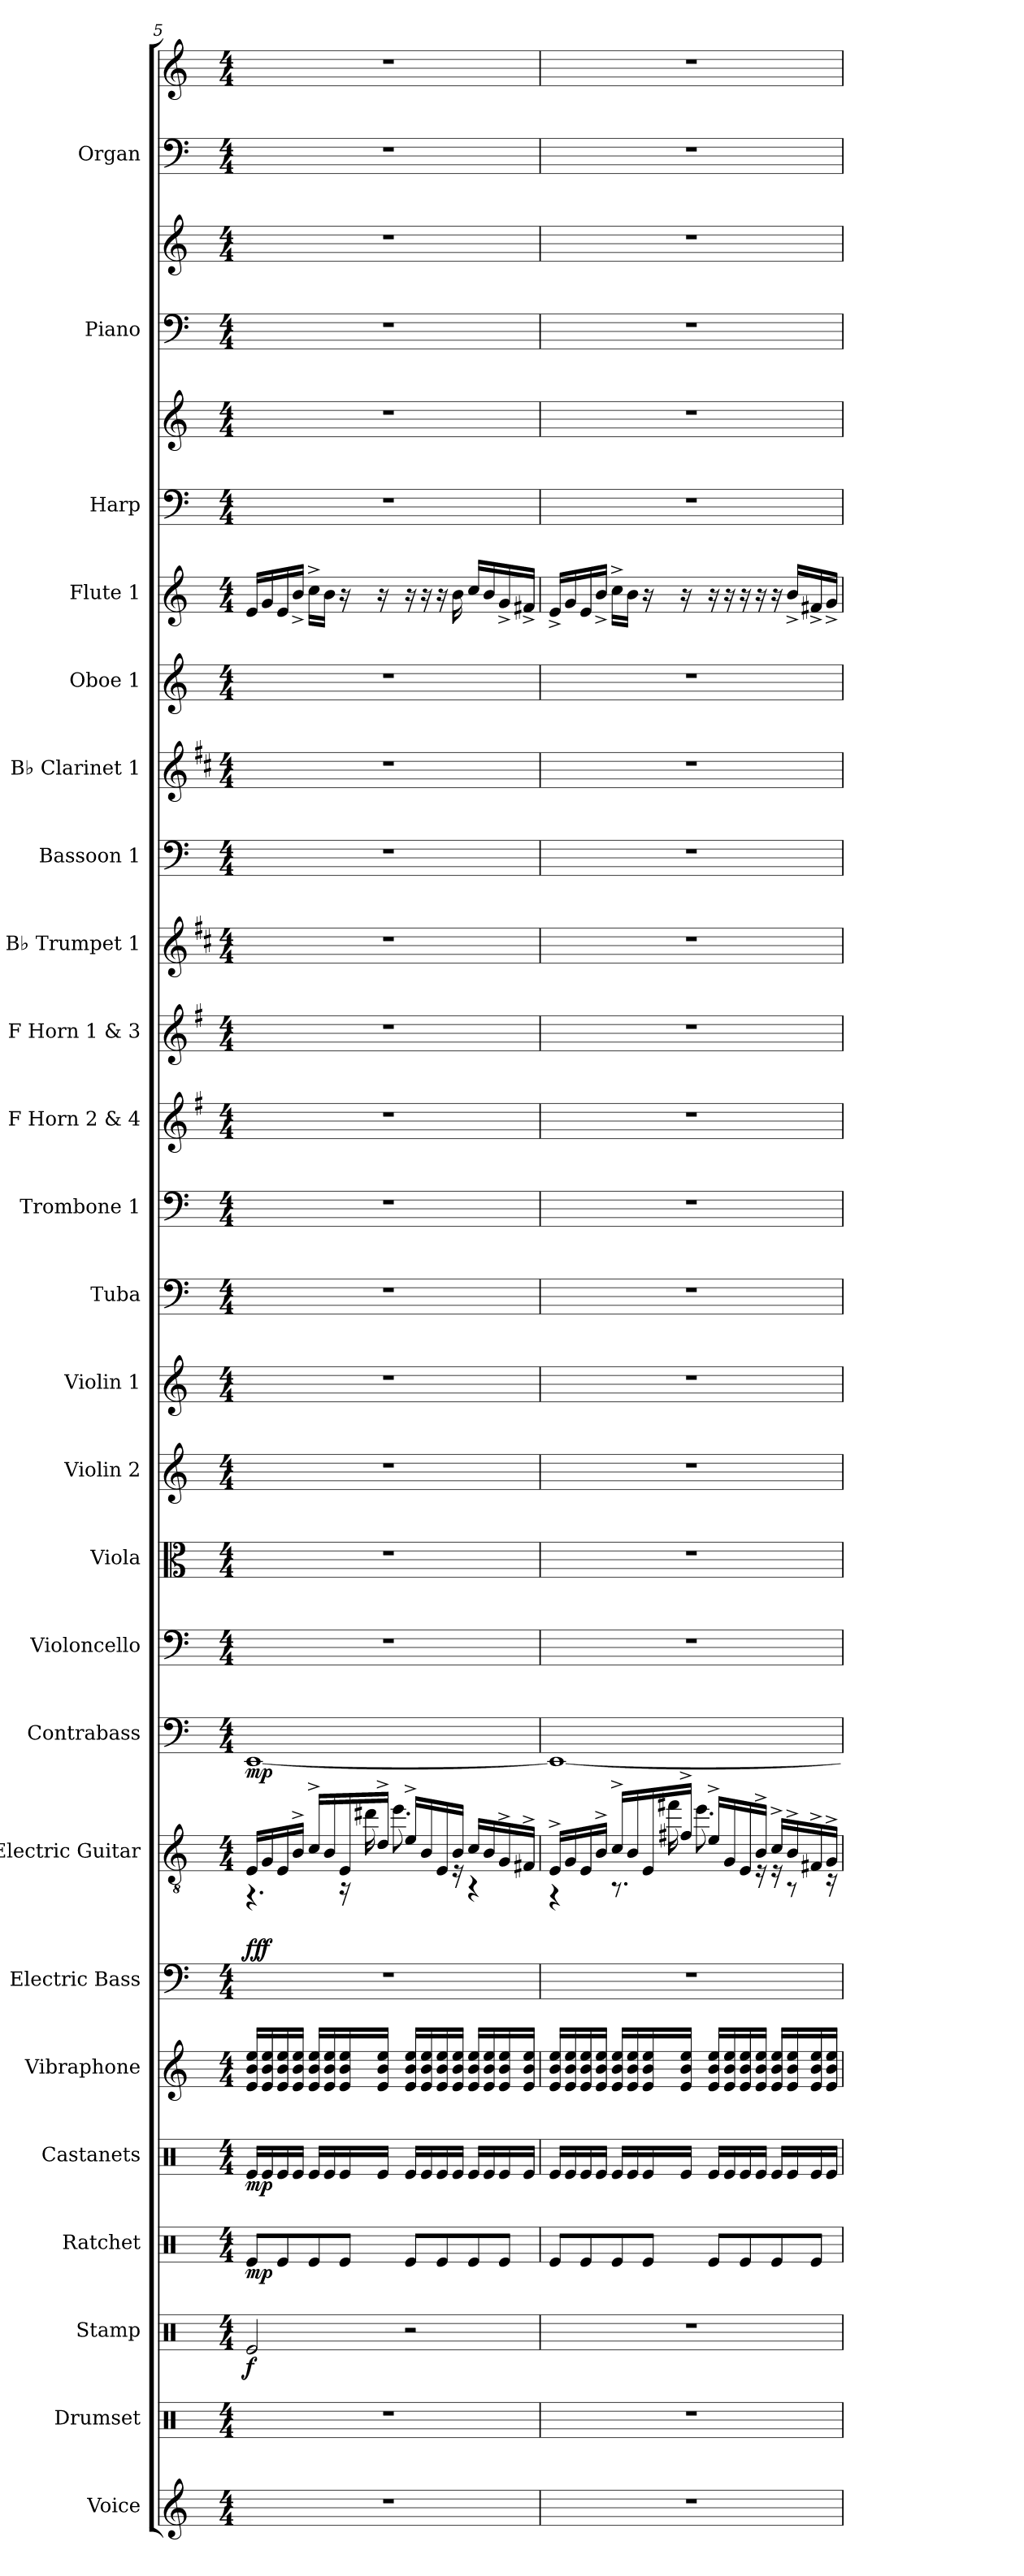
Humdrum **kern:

**kern	**kern	**kern	**dynam	**kern	**dynam	**kern	**dynam	**kern	**kern	**kern	**dynam	**kern	**dynam	**kern	**kern	**kern	**kern	**kern	**kern	**kern	**kern	**kern	**kern	**kern	**kern	**kern	**kern	**kern	**kern	**kern	**kern	**kern
*part25	*part24	*part23	*part23	*part22	*part22	*part21	*part21	*part20	*part19	*part18	*part18	*part17	*part17	*part16	*part15	*part14	*part13	*part12	*part11	*part10	*part9	*part8	*part7	*part6	*part5	*part4	*part3	*part3	*part2	*part2	*part1	*part1
*staff28	*staff27	*staff26	*staff26	*staff25	*staff25	*staff24	*staff24	*staff23	*staff22	*staff21	*staff21	*staff20	*staff20	*staff19	*staff18	*staff17	*staff16	*staff15	*staff14	*staff13	*staff12	*staff11	*staff10	*staff9	*staff8	*staff7	*staff6	*staff5	*staff4	*staff3	*staff2	*staff1
*I"Voice	*I"Drumset	*I"Stamp	*	*I"Ratchet	*	*I"Castanets	*	*I"Vibraphone	*I"Electric Bass	*I"Electric Guitar	*	*I"Contrabass	*	*I"Violoncello	*I"Viola	*I"Violin 2	*I"Violin 1	*I"Tuba	*I"Trombone 1	*I"F Horn 2 &amp; 4	*I"F Horn 1 &amp; 3	*I"B♭ Trumpet 1	*I"Bassoon 1	*I"B♭ Clarinet 1	*I"Oboe 1	*I"Flute 1	*I"Harp	*	*I"Piano	*	*I"Organ	*
*I'Vo.	*I'Drs.	*I'Sta.	*	*I'Rat.	*	*I'Cst.	*	*I'Vib.	*I'El. B.	*I'El. Guit.	*	*I'Cb.	*	*I'Vc.	*I'Vla.	*I'Vln. 2	*I'Vln. 1	*I'Tba.	*I'Tbn. 1	*I'F Hn. 2 4	*I'F Hn. 1 3	*I'B♭ Tpt. 1	*I'Bsn. 1	*I'B♭ Cl. 1	*I'Ob. 1	*I'Fl. 1	*I'Hrp.	*	*I'Pno.	*	*I'Org.	*
!!LO:PB:g=z
*clefG2	*clefX	*clefX	*	*clefX	*	*clefX	*	*clefG2	*clefF4	*clefGv2	*	*clefF4	*	*clefF4	*clefC3	*clefG2	*clefG2	*clefF4	*clefF4	*clefG2	*clefG2	*clefG2	*clefF4	*clefG2	*clefG2	*clefG2	*clefF4	*clefG2	*clefF4	*clefG2	*clefF4	*clefG2
*	*	*	*	*	*	*	*	*	*ITrd7c12	*	*	*ITrd7c12	*	*	*	*	*	*	*	*ITrd4c7	*ITrd4c7	*ITrd1c2	*	*ITrd1c2	*	*	*	*	*	*	*	*
*k[]	*k[]	*k[]	*	*k[]	*	*k[]	*	*k[]	*k[]	*k[]	*	*k[]	*	*k[]	*k[]	*k[]	*k[]	*k[]	*k[]	*k[]	*k[]	*k[]	*k[]	*k[]	*k[]	*k[]	*k[]	*k[]	*k[]	*k[]	*k[]	*k[]
*M4/4	*M4/4	*M4/4	*	*M4/4	*	*M4/4	*	*M4/4	*M4/4	*M4/4	*	*M4/4	*	*M4/4	*M4/4	*M4/4	*M4/4	*M4/4	*M4/4	*M4/4	*M4/4	*M4/4	*M4/4	*M4/4	*M4/4	*M4/4	*M4/4	*M4/4	*M4/4	*M4/4	*M4/4	*M4/4
=5	=5	=5	=5	=5	=5	=5	=5	=5	=5	=5	=5	=5	=5	=5	=5	=5	=5	=5	=5	=5	=5	=5	=5	=5	=5	=5	=5	=5	=5	=5	=5	=5
*	*	*	*	*	*	*	*	*	*	*^	*	*	*	*	*	*	*	*	*	*	*	*	*	*	*	*	*	*	*	*	*	*
!	!	!	!LO:DY:b	!	!LO:DY:b	!	!LO:DY:b	!	!	!	!	!LO:DY:b	!	!LO:DY:b	!	!	!	!	!	!	!	!	!	!	!	!	!	!	!	!	!	!	!
1r	1r	2Re/	f	8Re/L	mp	16Re/LL	mp	16e/ 16b/ 16ee/LL	1r	16E/LL	4.r	ff	[1EEE	mp	1r	1r	1r	1r	1r	1r	1r	1r	1r	1r	1r	1r	16e/LL	1r	1r	1r	1r	1r	1r
!	!	!	!	!	!	!	!	!	!	!	!	!LO:DY:b	!	!	!	!	!	!	!	!	!	!	!	!	!	!	!	!	!	!	!	!	!
.	.	.	.	.	.	16Re/	.	16e/ 16b/ 16ee/	.	16G/	.	f	.	.	.	.	.	.	.	.	.	.	.	.	.	.	16g/	.	.	.	.	.	.
.	.	.	.	8Re/	.	16Re/	.	16e/ 16b/ 16ee/	.	16E/	.	.	.	.	.	.	.	.	.	.	.	.	.	.	.	.	16e/	.	.	.	.	.	.
.	.	.	.	.	.	16Re/JJ	.	16e/ 16b/ 16ee/JJ	.	16B^/JJ	.	.	.	.	.	.	.	.	.	.	.	.	.	.	.	.	16b^/JJ	.	.	.	.	.	.
.	.	.	.	8Re/	.	16Re/LL	.	16e/ 16b/ 16ee/LL	.	16c^/LL	.	.	.	.	.	.	.	.	.	.	.	.	.	.	.	.	16cc^\LL	.	.	.	.	.	.
.	.	.	.	.	.	16Re/	.	16e/ 16b/ 16ee/	.	16B/	.	.	.	.	.	.	.	.	.	.	.	.	.	.	.	.	16b\JJ	.	.	.	.	.	.
.	.	.	.	8Re/J	.	16Re/	.	16e/ 16b/ 16ee/	.	16E/	16r	.	.	.	.	.	.	.	.	.	.	.	.	.	.	.	16r	.	.	.	.	.	.
.	.	.	.	.	.	16Re/JJ	.	16e/ 16b/ 16ee/JJ	.	16d^/JJ	16dd#X\	.	.	.	.	.	.	.	.	.	.	.	.	.	.	.	16r	.	.	.	.	.	.
.	.	2r	.	8Re/L	.	16Re/LL	.	16e/ 16b/ 16ee/LL	.	16e^/LL	8.ee\	.	.	.	.	.	.	.	.	.	.	.	.	.	.	.	16r	.	.	.	.	.	.
.	.	.	.	.	.	16Re/	.	16e/ 16b/ 16ee/	.	16B/	.	.	.	.	.	.	.	.	.	.	.	.	.	.	.	.	16r	.	.	.	.	.	.
.	.	.	.	8Re/	.	16Re/	.	16e/ 16b/ 16ee/	.	16E/	.	.	.	.	.	.	.	.	.	.	.	.	.	.	.	.	16r	.	.	.	.	.	.
.	.	.	.	.	.	16Re/JJ	.	16e/ 16b/ 16ee/JJ	.	16B/JJ	16r	.	.	.	.	.	.	.	.	.	.	.	.	.	.	.	16b\	.	.	.	.	.	.
.	.	.	.	8Re/	.	16Re/LL	.	16e/ 16b/ 16ee/LL	.	16c/LL	4r	.	.	.	.	.	.	.	.	.	.	.	.	.	.	.	16cc/LL	.	.	.	.	.	.
.	.	.	.	.	.	16Re/	.	16e/ 16b/ 16ee/	.	16B/	.	.	.	.	.	.	.	.	.	.	.	.	.	.	.	.	16b/	.	.	.	.	.	.
.	.	.	.	8Re/J	.	16Re/	.	16e/ 16b/ 16ee/	.	16G^/	.	.	.	.	.	.	.	.	.	.	.	.	.	.	.	.	16g^/	.	.	.	.	.	.
.	.	.	.	.	.	16Re/JJ	.	16e/ 16b/ 16ee/JJ	.	16F#X^/JJ	.	.	.	.	.	.	.	.	.	.	.	.	.	.	.	.	16f#X^/JJ	.	.	.	.	.	.
=6	=6	=6	=6	=6	=6	=6	=6	=6	=6	=6	=6	=6	=6	=6	=6	=6	=6	=6	=6	=6	=6	=6	=6	=6	=6	=6	=6	=6	=6	=6	=6	=6	=6
1r	1r	1r	.	8Re/L	.	16Re/LL	.	16e/ 16b/ 16ee/LL	1r	16E^/LL	4r	.	1EEE_	.	1r	1r	1r	1r	1r	1r	1r	1r	1r	1r	1r	1r	16e^/LL	1r	1r	1r	1r	1r	1r
.	.	.	.	.	.	16Re/	.	16e/ 16b/ 16ee/	.	16G/	.	.	.	.	.	.	.	.	.	.	.	.	.	.	.	.	16g/	.	.	.	.	.	.
.	.	.	.	8Re/	.	16Re/	.	16e/ 16b/ 16ee/	.	16E/	.	.	.	.	.	.	.	.	.	.	.	.	.	.	.	.	16e/	.	.	.	.	.	.
.	.	.	.	.	.	16Re/JJ	.	16e/ 16b/ 16ee/JJ	.	16B^/JJ	.	.	.	.	.	.	.	.	.	.	.	.	.	.	.	.	16b^/JJ	.	.	.	.	.	.
.	.	.	.	8Re/	.	16Re/LL	.	16e/ 16b/ 16ee/LL	.	16c^/LL	8.r	.	.	.	.	.	.	.	.	.	.	.	.	.	.	.	16cc^\LL	.	.	.	.	.	.
.	.	.	.	.	.	16Re/	.	16e/ 16b/ 16ee/	.	16B/	.	.	.	.	.	.	.	.	.	.	.	.	.	.	.	.	16b\JJ	.	.	.	.	.	.
.	.	.	.	8Re/J	.	16Re/	.	16e/ 16b/ 16ee/	.	16E/	.	.	.	.	.	.	.	.	.	.	.	.	.	.	.	.	16r	.	.	.	.	.	.
.	.	.	.	.	.	16Re/JJ	.	16e/ 16b/ 16ee/JJ	.	16f#X^/JJ	16ff#X\	.	.	.	.	.	.	.	.	.	.	.	.	.	.	.	16r	.	.	.	.	.	.
.	.	.	.	8Re/L	.	16Re/LL	.	16e/ 16b/ 16ee/LL	.	16e^/LL	8.ee\	.	.	.	.	.	.	.	.	.	.	.	.	.	.	.	16r	.	.	.	.	.	.
.	.	.	.	.	.	16Re/	.	16e/ 16b/ 16ee/	.	16G/	.	.	.	.	.	.	.	.	.	.	.	.	.	.	.	.	16r	.	.	.	.	.	.
.	.	.	.	8Re/	.	16Re/	.	16e/ 16b/ 16ee/	.	16E/	.	.	.	.	.	.	.	.	.	.	.	.	.	.	.	.	16r	.	.	.	.	.	.
.	.	.	.	.	.	16Re/JJ	.	16e/ 16b/ 16ee/JJ	.	16B^/JJ	16r	.	.	.	.	.	.	.	.	.	.	.	.	.	.	.	16r	.	.	.	.	.	.
.	.	.	.	8Re/	.	16Re/LL	.	16e/ 16b/ 16ee/LL	.	16c^/LL	16r	.	.	.	.	.	.	.	.	.	.	.	.	.	.	.	16r	.	.	.	.	.	.
.	.	.	.	.	.	16Re/	.	16e/ 16b/ 16ee/	.	16B^/	8r	.	.	.	.	.	.	.	.	.	.	.	.	.	.	.	16b^/LL	.	.	.	.	.	.
.	.	.	.	8Re/J	.	16Re/	.	16e/ 16b/ 16ee/	.	16F#X^/	.	.	.	.	.	.	.	.	.	.	.	.	.	.	.	.	16f#X^/	.	.	.	.	.	.
.	.	.	.	.	.	16Re/JJ	.	16e/ 16b/ 16ee/JJ	.	16G^/JJ	16r	.	.	.	.	.	.	.	.	.	.	.	.	.	.	.	16g^/JJ	.	.	.	.	.	.
*	*	*	*	*	*	*	*	*	*	*v	*v	*	*	*	*	*	*	*	*	*	*	*	*	*	*	*	*	*	*	*	*	*	*
=	=	=	=	=	=	=	=	=	=	=	=	=	=	=	=	=	=	=	=	=	=	=	=	=	=	=	=	=	=	=	=	=
*-	*-	*-	*-	*-	*-	*-	*-	*-	*-	*-	*-	*-	*-	*-	*-	*-	*-	*-	*-	*-	*-	*-	*-	*-	*-	*-	*-	*-	*-	*-	*-	*-
